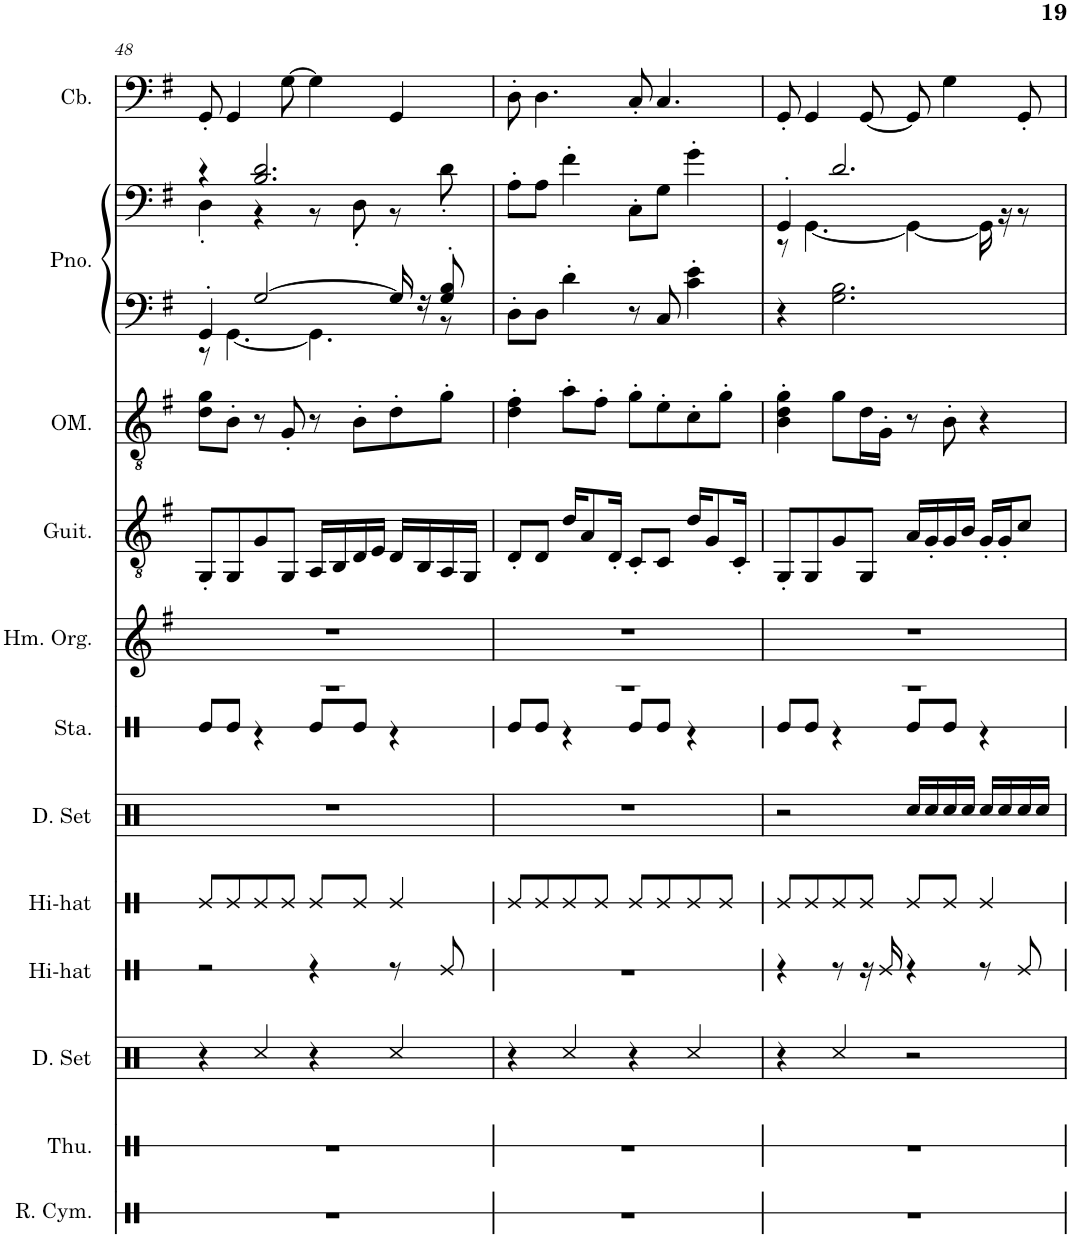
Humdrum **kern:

**kern	**kern	**kern	**kern	**kern	**kern	**kern	**kern	**kern	**kern	**kern	**kern	**kern
*part12	*part11	*part10	*part9	*part8	*part7	*part6	*part5	*part4	*part3	*part2	*part2	*part1
*staff13	*staff12	*staff11	*staff10	*staff9	*staff8	*staff7	*staff6	*staff5	*staff4	*staff3	*staff2	*staff1
*I"Ride Cymbal, RIDE CYMB	*I"Thundersheet, CRASH CYM	*I"Drumset, RIM SHOT	*I"Hi-hat, OPEN HIHA	*I"Hi-hat, CLOSED H.	*I"Drumset, SNARE DRU	*I"Stamp, BASS DRUM	*I"Hammond Organ, ORGAN 3	*I"Classical Guitar, NYLON GTR	*I"Octave Mandolin, STEEL GTR	*I"Piano, A.PIANO 2	*	*I"Contrabass, ACOU BASS
*I'R. Cym.	*I'Thu.	*I'D. Set	*I'Hi-hat	*I'Hi-hat	*I'D. Set	*I'Sta.	*I'Hm. Org.	*I'Guit.	*I'OM.	*I'Pno.	*	*I'Cb.
!!LO:PB:g=z
*clefX	*clefX	*clefX	*clefX	*clefX	*clefX	*clefX	*clefG2	*clefGv2	*clefGv2	*clefG2	*clefF4	*clefF4
*	*	*	*	*	*	*	*	*	*	*	*	*Trd7c12
*k[]	*k[]	*k[]	*k[]	*k[]	*k[]	*k[]	*k[f#]	*k[f#]	*k[f#]	*k[f#]	*k[f#]	*k[f#]
*M4/4	*M4/4	*M4/4	*M4/4	*M4/4	*M4/4	*M4/4	*M4/4	*M4/4	*M4/4	*M4/4	*M4/4	*M4/4
=48	=48	=48	=48	=48	=48	=48	=48	=48	=48	=48	=48	=48
*	*	*	*	*	*	*^	*	*	*	*^	*^	*
1r	1r	4r	2r	8Re/L	1r	1r	8Re/L	1r	8GG'/L	8d\ 8g\L	4GG'/	8r	4r	4D'\	8GG'/
.	.	.	.	8Re/	.	.	8Re/J	.	8GG/	8B'\J	.	[4.GG\	.	.	4GG/
.	.	4Rcc/	.	8Re/	.	.	4r	.	8G/	8r	[2G/	.	2.B/ 2.d/	4r	.
.	.	.	.	8Re/J	.	.	.	.	8GG/J	8G'/	.	.	.	.	[8G\
.	.	4r	4r	8Re/L	.	.	8Re/L	.	16AA/LL	8r	.	4.GG\]	.	8r	4G\]
.	.	.	.	.	.	.	.	.	16BB/	.	.	.	.	.	.
.	.	.	.	8Re/J	.	.	8Re/J	.	16D/	8B'\L	.	.	.	8D'\	.
.	.	.	.	.	.	.	.	.	16E/JJ	.	.	.	.	.	.
.	.	4Rcc/	8r	4Re/	.	.	4r	.	16D/LL	8d'\	16G/]	.	.	8r	4GG/
.	.	.	.	.	.	.	.	.	16BB/	.	16r	.	.	.	.
.	.	.	8Re/	.	.	.	.	.	16AA/	8g'\J	8G/' 8B/'	8r	.	8d'\	.
.	.	.	.	.	.	.	.	.	16GG/JJ	.	.	.	.	.	.
*	*	*	*	*	*	*	*	*	*	*	*v	*v	*	*	*
*	*	*	*	*	*	*	*	*	*	*	*	*v	*v	*
=49	=49	=49	=49	=49	=49	=49	=49	=49	=49	=49	=49	=49	=49
1r	1r	4r	1r	8Re/L	1r	1r	8Re/L	1r	8D'/L	4d\' 4f#\'	8D'\L	8A'\L	8D'\
.	.	.	.	8Re/	.	.	8Re/J	.	8D/J	.	8D\J	8A\J	4.D\
.	.	4Rcc/	.	8Re/	.	.	4r	.	16d/KL	8a'\L	4d'\	4f#'\	.
.	.	.	.	.	.	.	.	.	8A/	.	.	.	.
.	.	.	.	8Re/J	.	.	.	.	.	8f#'\J	.	.	.
.	.	.	.	.	.	.	.	.	16D'/Jk	.	.	.	.
.	.	4r	.	8Re/L	.	.	8Re/L	.	8C'/L	8g'\L	8r	8C'\L	8C'/
.	.	.	.	8Re/	.	.	8Re/J	.	8C/J	8e'\	8C/	8G\J	4.C/
.	.	4Rcc/	.	8Re/	.	.	4r	.	16d/KL	8c'\	4c\' 4e\'	4g'\	.
.	.	.	.	.	.	.	.	.	8G/	.	.	.	.
.	.	.	.	8Re/J	.	.	.	.	.	8g'\J	.	.	.
.	.	.	.	.	.	.	.	.	16C'/Jk	.	.	.	.
=50	=50	=50	=50	=50	=50	=50	=50	=50	=50	=50	=50	=50	=50
*	*	*	*	*	*	*	*	*	*	*	*	*^	*
1r	1r	4r	4r	8Re/L	2r	1r	8Re/L	1r	8GG'/L	4B\' 4d\' 4g\'	4r	4GG'/	8r	8GG'/
.	.	.	.	8Re/	.	.	8Re/J	.	8GG/	.	.	.	[4.GG\	4GG/
.	.	4Rcc/	8r	8Re/	.	.	4r	.	8G/	8g\L	2.G\ 2.B\	2.d/	.	.
.	.	.	16r	8Re/J	.	.	.	.	8GG/J	16d\L	.	.	.	[8GG/
.	.	.	16Re/	.	.	.	.	.	.	16G'\JJ	.	.	.	.
.	.	2r	4r	8Re/L	16Rcc/LL	.	8Re/L	.	16A/LL	8r	.	.	4GG\_	8GG/]
.	.	.	.	.	16Rcc/	.	.	.	16G'/	.	.	.	.	.
.	.	.	.	8Re/J	16Rcc/	.	8Re/J	.	16G/	8B'\	.	.	.	4G\
.	.	.	.	.	16Rcc/JJ	.	.	.	16B/JJ	.	.	.	.	.
.	.	.	8r	4Re/	16Rcc/LL	.	4r	.	16G'/LL	4r	.	.	16GG\]	.
.	.	.	.	.	16Rcc/	.	.	.	16G'/J	.	.	.	16r	.
.	.	.	8Re/	.	16Rcc/	.	.	.	8c/J	.	.	.	8r	8GG'/
.	.	.	.	.	16Rcc/JJ	.	.	.	.	.	.	.	.	.
*	*	*	*	*	*	*v	*v	*	*	*	*	*v	*v	*
=	=	=	=	=	=	=	=	=	=	=	=	=
*-	*-	*-	*-	*-	*-	*-	*-	*-	*-	*-	*-	*-
